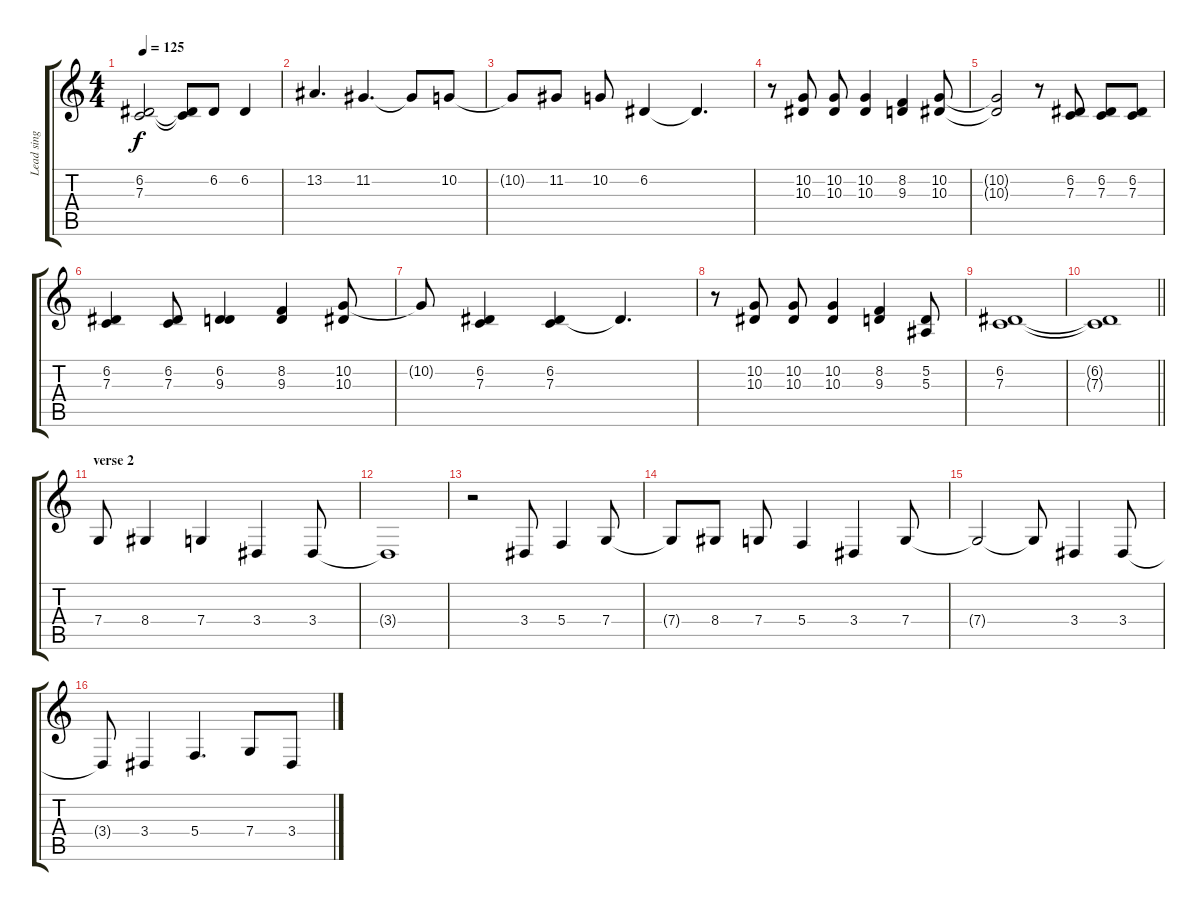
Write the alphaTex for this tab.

\track ("Lead sing" "Lead sing") {instrument pad1newage}
\staff {score tabs}
\tuning (D4 A3 F3 C3 G2 C2) {hide}
\ts (4 4)
\tempo 125
\clef g2
\ks c
(6.2 7.3).2{dy f} (6.2{t} 7.3{t}).8 6.2.8 6.2.4 |
13.2.4{d} 11.2.4{d} 11.2{t}.8 10.2.8 |
10.2{t}.8 11.2.8 10.2.8 6.2.4 6.2{t}.4{d} |
r.8 (10.2 10.3).8 (10.2 10.3).8 (10.2 10.3).4 (8.2 9.3).4 (10.2 10.3).8 |
(10.2{t} 10.3{t}).2 r.8 (6.2 7.3).8 (6.2 7.3).8 (6.2 7.3).8 |
(6.2 7.3).4 (6.2 7.3).8 (6.2 9.3).4 (8.2 9.3).4 (10.2 10.3).8 |
10.2{t}.8 (6.2 7.3).4 (6.2 7.3).4 6.2{t}.4{d} |
r.8 (10.2 10.3).8 (10.2 10.3).8 (10.2 10.3).4 (8.2 9.3).4 (5.2 5.3).8 |
(6.2 7.3).1 |
\barLineRight lightlight
(6.2{t} 7.3{t}).1 |
\section ("" "verse 2")
7.4.8 8.4.4 7.4.4 3.4.4 3.4.8 |
3.4{t}.1 |
r.2 3.4.8 5.4.4 7.4.8 |
7.4{t}.8 8.4.8 7.4.8 5.4.4 3.4.4 7.4.8 |
7.4{t}.2 7.4{t}.8 3.4.4 3.4.8 |
3.4{t}.8 3.4.4 5.4.4{d} 7.4.8 3.4.8
